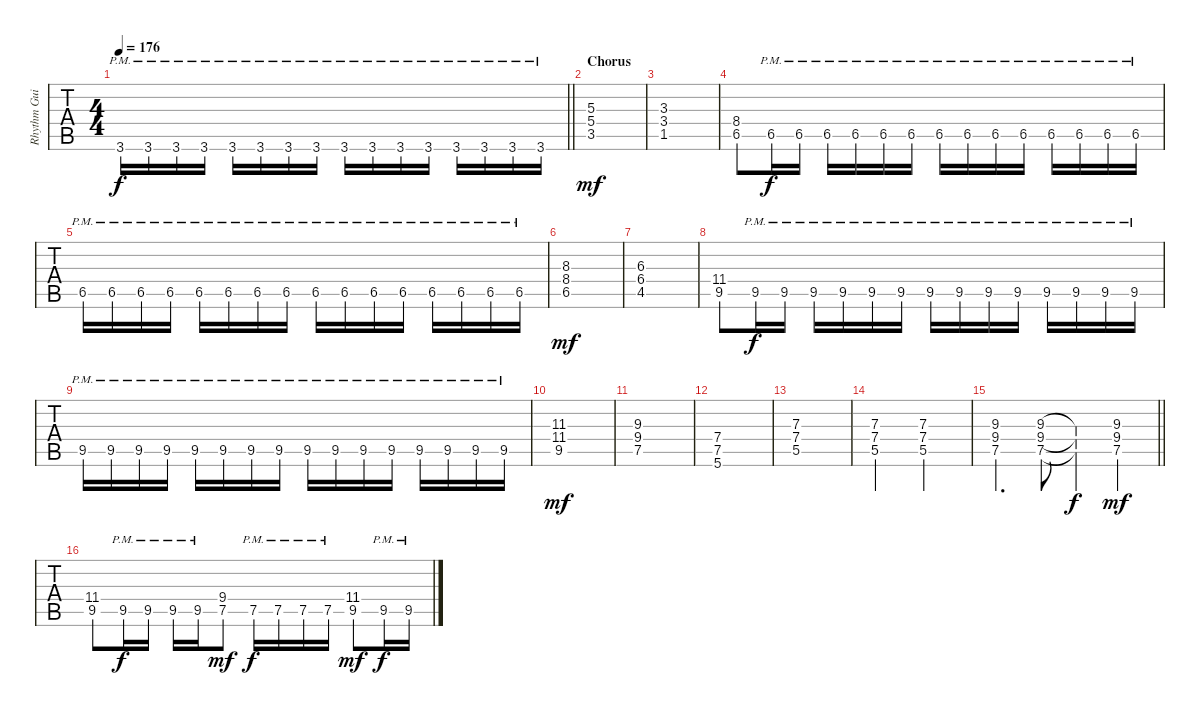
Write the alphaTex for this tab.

\track ("Rhythm Guitar A" "Rhythm Gui") {instrument overdrivenguitar}
\staff {tabs}
\tuning (E4 B3 G3 D3 A2 E2) {hide}
\ts (4 4)
\tempo 176
\clef g2
\barLineRight lightlight
\ks cminor
3.6{pm}.16{dy f} 3.6{pm}.16 3.6{pm}.16 3.6{pm}.16 3.6{pm}.16 3.6{pm}.16 3.6{pm}.16 3.6{pm}.16 3.6{pm}.16 3.6{pm}.16 3.6{pm}.16 3.6{pm}.16 3.6{pm}.16 3.6{pm}.16 3.6{pm}.16 3.6{pm}.16 |
\section ("" "Chorus")
(5.3 5.4 3.5).1{dy mf} |
(3.3 3.4 1.5).1 |
(8.4 6.5).8 6.5{pm}.16{dy f} 6.5{pm}.16 6.5{pm}.16 6.5{pm}.16 6.5{pm}.16 6.5{pm}.16 6.5{pm}.16 6.5{pm}.16 6.5{pm}.16 6.5{pm}.16 6.5{pm}.16 6.5{pm}.16 6.5{pm}.16 6.5{pm}.16 |
6.5{pm}.16 6.5{pm}.16 6.5{pm}.16 6.5{pm}.16 6.5{pm}.16 6.5{pm}.16 6.5{pm}.16 6.5{pm}.16 6.5{pm}.16 6.5{pm}.16 6.5{pm}.16 6.5{pm}.16 6.5{pm}.16 6.5{pm}.16 6.5{pm}.16 6.5{pm}.16 |
\ks ebminor
(8.3 8.4 6.5).1{dy mf} |
(6.3 6.4 4.5).1 |
(11.4 9.5).8 9.5{pm}.16{dy f} 9.5{pm}.16 9.5{pm}.16 9.5{pm}.16 9.5{pm}.16 9.5{pm}.16 9.5{pm}.16 9.5{pm}.16 9.5{pm}.16 9.5{pm}.16 9.5{pm}.16 9.5{pm}.16 9.5{pm}.16 9.5{pm}.16 |
9.5{pm}.16 9.5{pm}.16 9.5{pm}.16 9.5{pm}.16 9.5{pm}.16 9.5{pm}.16 9.5{pm}.16 9.5{pm}.16 9.5{pm}.16 9.5{pm}.16 9.5{pm}.16 9.5{pm}.16 9.5{pm}.16 9.5{pm}.16 9.5{pm}.16 9.5{pm}.16 |
\ks f#minor
(11.3 11.4 9.5).1{dy mf} |
(9.3 9.4 7.5).1 |
(7.4 7.5 5.6).1 |
(7.3 7.4 5.5).1 |
(7.3 7.4 5.5).2 (7.3 7.4 5.5).2 |
\barLineRight lightlight
(9.3 9.4 7.5).4{d} (9.3 9.4 7.5).8 (9.3{t} 9.4{t} 7.5{t}).4{dy f} (9.3 9.4 7.5).4{dy mf} |
\section ("" "")
(11.4 9.5).8 9.5{pm}.16{dy f} 9.5{pm}.16 9.5{pm}.16 9.5{pm}.16 (9.4 7.5).8{dy mf} 7.5{pm}.16{dy f} 7.5{pm}.16 7.5{pm}.16 7.5{pm}.16 (11.4 9.5).8{dy mf} 9.5{pm}.16{dy f} 9.5{pm}.16
